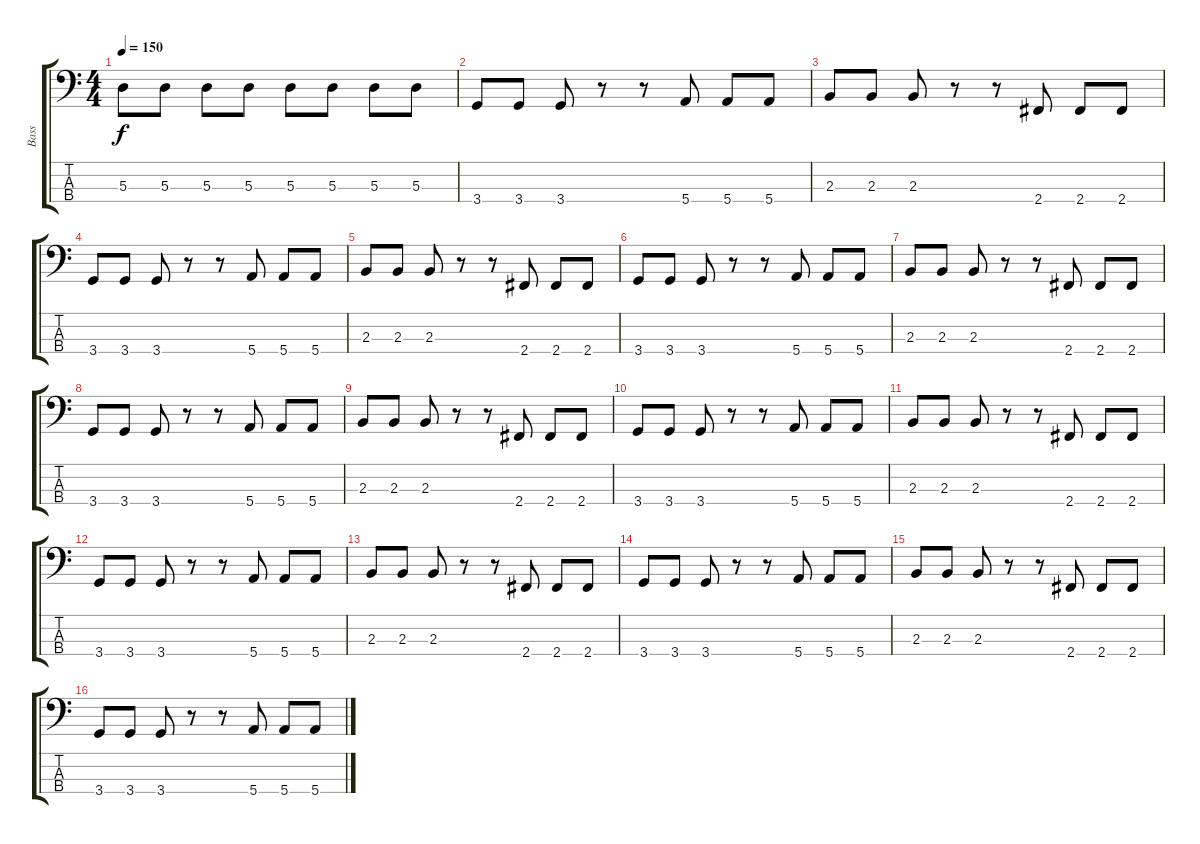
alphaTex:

\track ("Bass" "Bass") {instrument electricbassfinger}
\staff {score tabs}
\tuning (G2 D2 A1 E1) {hide}
\ts (4 4)
\tempo 150
\clef f4
\ks c
5.3.8{dy f} 5.3.8 5.3.8 5.3.8 5.3.8 5.3.8 5.3.8 5.3.8 |
3.4.8 3.4.8 3.4.8 r.8 r.8 5.4.8 5.4.8 5.4.8 |
2.3.8 2.3.8 2.3.8 r.8 r.8 2.4.8 2.4.8 2.4.8 |
3.4.8 3.4.8 3.4.8 r.8 r.8 5.4.8 5.4.8 5.4.8 |
2.3.8 2.3.8 2.3.8 r.8 r.8 2.4.8 2.4.8 2.4.8 |
3.4.8 3.4.8 3.4.8 r.8 r.8 5.4.8 5.4.8 5.4.8 |
2.3.8 2.3.8 2.3.8 r.8 r.8 2.4.8 2.4.8 2.4.8 |
3.4.8 3.4.8 3.4.8 r.8 r.8 5.4.8 5.4.8 5.4.8 |
2.3.8 2.3.8 2.3.8 r.8 r.8 2.4.8 2.4.8 2.4.8 |
3.4.8 3.4.8 3.4.8 r.8 r.8 5.4.8 5.4.8 5.4.8 |
2.3.8 2.3.8 2.3.8 r.8 r.8 2.4.8 2.4.8 2.4.8 |
3.4.8 3.4.8 3.4.8 r.8 r.8 5.4.8 5.4.8 5.4.8 |
2.3.8 2.3.8 2.3.8 r.8 r.8 2.4.8 2.4.8 2.4.8 |
3.4.8 3.4.8 3.4.8 r.8 r.8 5.4.8 5.4.8 5.4.8 |
2.3.8 2.3.8 2.3.8 r.8 r.8 2.4.8 2.4.8 2.4.8 |
3.4.8 3.4.8 3.4.8 r.8 r.8 5.4.8 5.4.8 5.4.8
